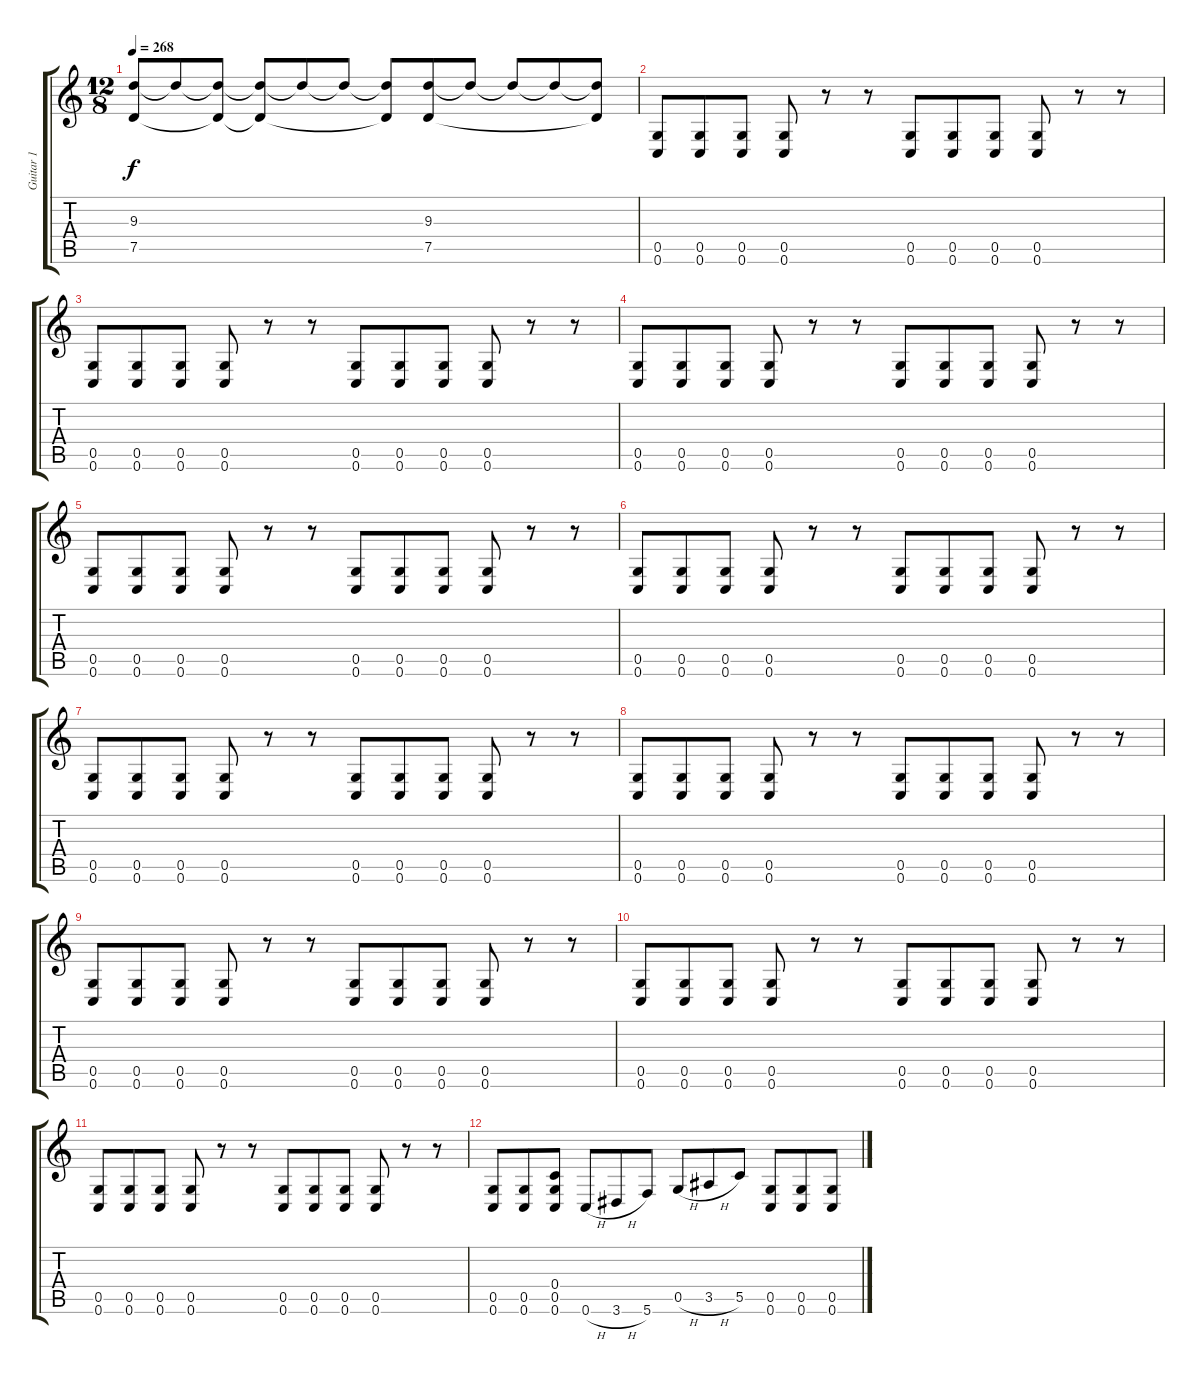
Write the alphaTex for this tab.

\track ("Guitar 1" "Guitar 1") {instrument distortionguitar}
\staff {score tabs}
\tuning (D4 A3 F3 C3 G2 C2) {hide}
\ts (12 8)
\tempo 268
\clef g2
\ks c
(9.3 7.5).8{dy f} 9.3{t}.8 (9.3{t} 7.5{t}).8 (9.3{t} 7.5{t}).8 9.3{t}.8 9.3{t}.8 (9.3{t} 7.5{t}).8 (9.3 7.5).8 9.3{t}.8 9.3{t}.8 9.3{t}.8 (9.3{t} 7.5{t}).8 |
(0.5 0.6).8 (0.5 0.6).8 (0.5 0.6).8 (0.5 0.6).8 r.8 r.8 (0.5 0.6).8 (0.5 0.6).8 (0.5 0.6).8 (0.5 0.6).8 r.8 r.8 |
(0.5 0.6).8 (0.5 0.6).8 (0.5 0.6).8 (0.5 0.6).8 r.8 r.8 (0.5 0.6).8 (0.5 0.6).8 (0.5 0.6).8 (0.5 0.6).8 r.8 r.8 |
(0.5 0.6).8 (0.5 0.6).8 (0.5 0.6).8 (0.5 0.6).8 r.8 r.8 (0.5 0.6).8 (0.5 0.6).8 (0.5 0.6).8 (0.5 0.6).8 r.8 r.8 |
(0.5 0.6).8 (0.5 0.6).8 (0.5 0.6).8 (0.5 0.6).8 r.8 r.8 (0.5 0.6).8 (0.5 0.6).8 (0.5 0.6).8 (0.5 0.6).8 r.8 r.8 |
(0.5 0.6).8 (0.5 0.6).8 (0.5 0.6).8 (0.5 0.6).8 r.8 r.8 (0.5 0.6).8 (0.5 0.6).8 (0.5 0.6).8 (0.5 0.6).8 r.8 r.8 |
(0.5 0.6).8 (0.5 0.6).8 (0.5 0.6).8 (0.5 0.6).8 r.8 r.8 (0.5 0.6).8 (0.5 0.6).8 (0.5 0.6).8 (0.5 0.6).8 r.8 r.8 |
(0.5 0.6).8 (0.5 0.6).8 (0.5 0.6).8 (0.5 0.6).8 r.8 r.8 (0.5 0.6).8 (0.5 0.6).8 (0.5 0.6).8 (0.5 0.6).8 r.8 r.8 |
(0.5 0.6).8 (0.5 0.6).8 (0.5 0.6).8 (0.5 0.6).8 r.8 r.8 (0.5 0.6).8 (0.5 0.6).8 (0.5 0.6).8 (0.5 0.6).8 r.8 r.8 |
(0.5 0.6).8 (0.5 0.6).8 (0.5 0.6).8 (0.5 0.6).8 r.8 r.8 (0.5 0.6).8 (0.5 0.6).8 (0.5 0.6).8 (0.5 0.6).8 r.8 r.8 |
(0.5 0.6).8 (0.5 0.6).8 (0.5 0.6).8 (0.5 0.6).8 r.8 r.8 (0.5 0.6).8 (0.5 0.6).8 (0.5 0.6).8 (0.5 0.6).8 r.8 r.8 |
(0.5 0.6).8 (0.5 0.6).8 (0.4 0.5 0.6).8 0.6{h}.8 3.6{h}.8 5.6.8 0.5{h}.8 3.5{h}.8 5.5.8 (0.5 0.6).8 (0.5 0.6).8 (0.5 0.6).8
